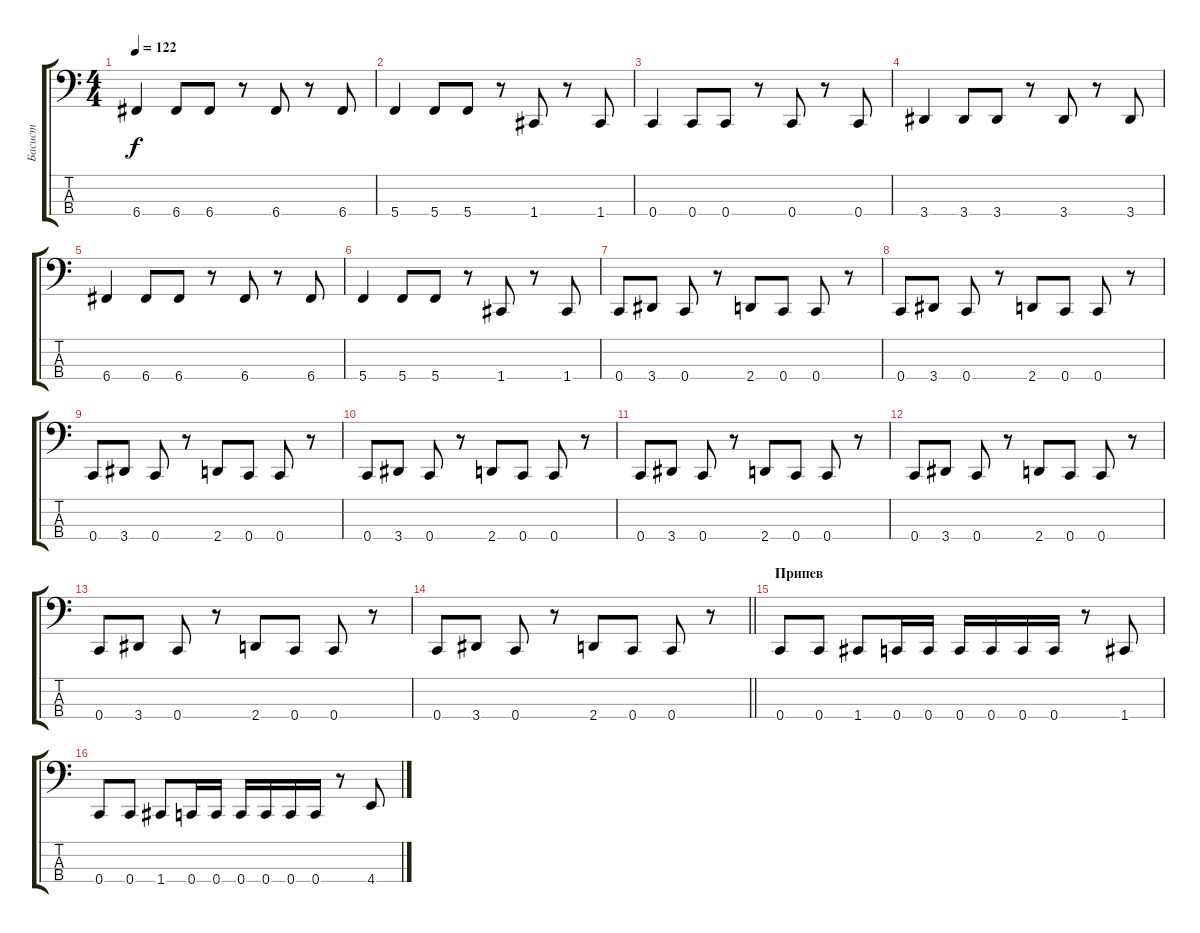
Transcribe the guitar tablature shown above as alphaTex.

\track ("Басист" "Басист") {instrument electricbassfinger}
\staff {score tabs}
\tuning (F2 C2 G1 C1) {hide}
\ts (4 4)
\tempo 122
\clef f4
\ks c
6.4.4{dy f} 6.4.8 6.4.8 r.8 6.4.8 r.8 6.4.8 |
5.4.4 5.4.8 5.4.8 r.8 1.4.8 r.8 1.4.8 |
0.4.4 0.4.8 0.4.8 r.8 0.4.8 r.8 0.4.8 |
3.4.4 3.4.8 3.4.8 r.8 3.4.8 r.8 3.4.8 |
6.4.4 6.4.8 6.4.8 r.8 6.4.8 r.8 6.4.8 |
5.4.4 5.4.8 5.4.8 r.8 1.4.8 r.8 1.4.8 |
0.4.8 3.4.8 0.4.8 r.8 2.4.8 0.4.8 0.4.8 r.8 |
0.4.8 3.4.8 0.4.8 r.8 2.4.8 0.4.8 0.4.8 r.8 |
0.4.8 3.4.8 0.4.8 r.8 2.4.8 0.4.8 0.4.8 r.8 |
0.4.8 3.4.8 0.4.8 r.8 2.4.8 0.4.8 0.4.8 r.8 |
0.4.8 3.4.8 0.4.8 r.8 2.4.8 0.4.8 0.4.8 r.8 |
0.4.8 3.4.8 0.4.8 r.8 2.4.8 0.4.8 0.4.8 r.8 |
0.4.8 3.4.8 0.4.8 r.8 2.4.8 0.4.8 0.4.8 r.8 |
\barLineRight lightlight
0.4.8 3.4.8 0.4.8 r.8 2.4.8 0.4.8 0.4.8 r.8 |
\section ("" "Припев")
0.4.8 0.4.8 1.4.8 0.4.16 0.4.16 0.4.16 0.4.16 0.4.16 0.4.16 r.8 1.4.8 |
0.4.8 0.4.8 1.4.8 0.4.16 0.4.16 0.4.16 0.4.16 0.4.16 0.4.16 r.8 4.4.8
